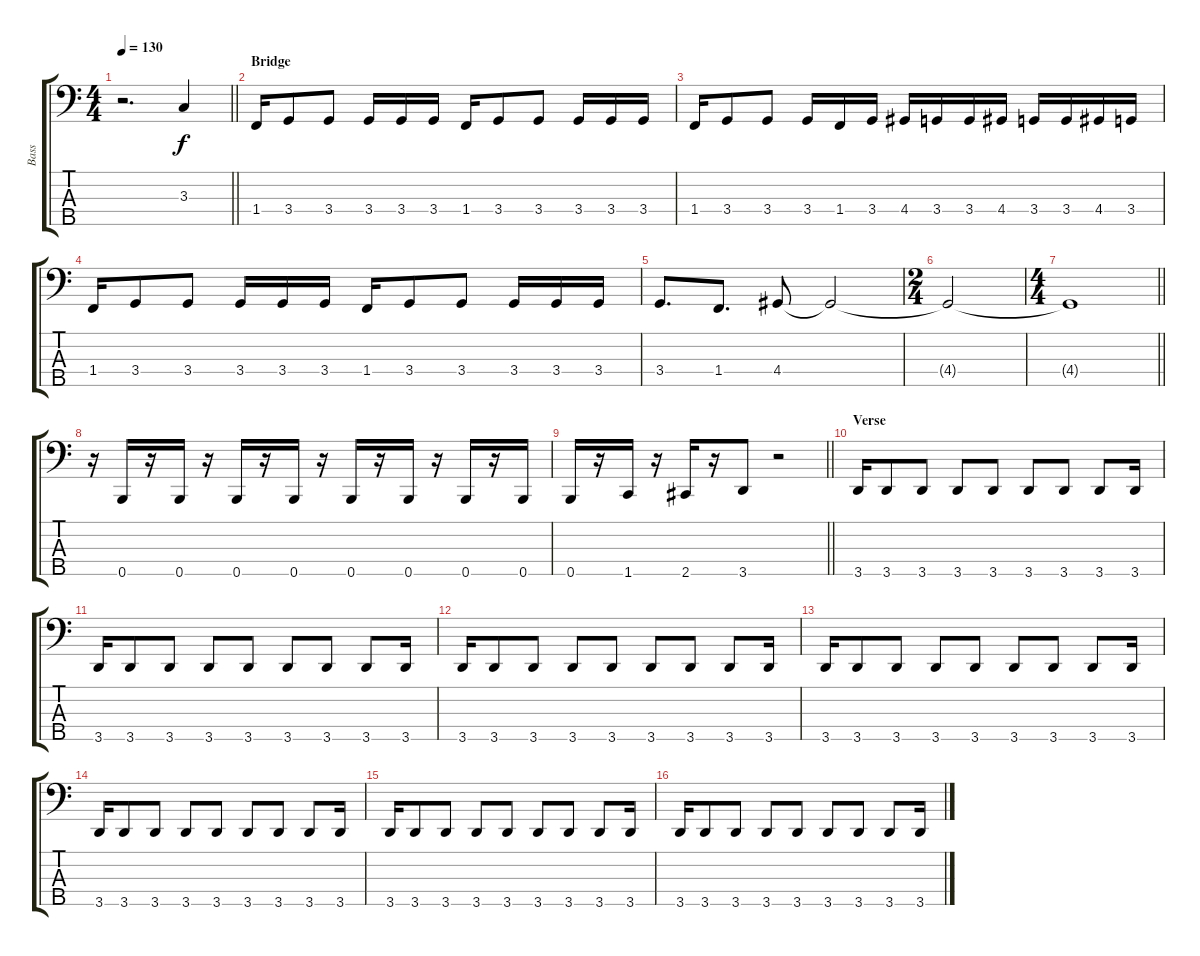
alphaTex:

\track ("Bass" "Bass") {instrument electricbassfinger}
\staff {score tabs}
\tuning (G2 D2 A1 E1 B0) {hide}
\ts (4 4)
\tempo 130
\clef f4
\barLineRight lightlight
\ks c
r.2{d dy f} 3.3.4 |
\section ("" "Bridge")
1.4.16 3.4.8 3.4.8 3.4.16 3.4.16 3.4.16 1.4.16 3.4.8 3.4.8 3.4.16 3.4.16 3.4.16 |
1.4.16 3.4.8 3.4.8 3.4.16 1.4.16 3.4.16 4.4.16 3.4.16 3.4.16 4.4.16 3.4.16 3.4.16 4.4.16 3.4.16 |
1.4.16 3.4.8 3.4.8 3.4.16 3.4.16 3.4.16 1.4.16 3.4.8 3.4.8 3.4.16 3.4.16 3.4.16 |
3.4.8{d} 1.4.8{d} 4.4.8 4.4{t}.2 |
\ts (2 4)
4.4{t}.2 |
\ts (4 4)
\barLineRight lightlight
4.4{t}.1 |
r.16 0.5.16 r.16 0.5.16 r.16 0.5.16 r.16 0.5.16 r.16 0.5.16 r.16 0.5.16 r.16 0.5.16 r.16 0.5.16 |
\barLineRight lightlight
0.5.16 r.16 1.5.16 r.16 2.5.16 r.16 3.5.8 r.2 |
\section ("" "Verse")
3.5.16 3.5.8 3.5.8 3.5.8 3.5.8 3.5.8 3.5.8 3.5.8 3.5.16 |
3.5.16 3.5.8 3.5.8 3.5.8 3.5.8 3.5.8 3.5.8 3.5.8 3.5.16 |
3.5.16 3.5.8 3.5.8 3.5.8 3.5.8 3.5.8 3.5.8 3.5.8 3.5.16 |
3.5.16 3.5.8 3.5.8 3.5.8 3.5.8 3.5.8 3.5.8 3.5.8 3.5.16 |
3.5.16 3.5.8 3.5.8 3.5.8 3.5.8 3.5.8 3.5.8 3.5.8 3.5.16 |
3.5.16 3.5.8 3.5.8 3.5.8 3.5.8 3.5.8 3.5.8 3.5.8 3.5.16 |
3.5.16 3.5.8 3.5.8 3.5.8 3.5.8 3.5.8 3.5.8 3.5.8 3.5.16
